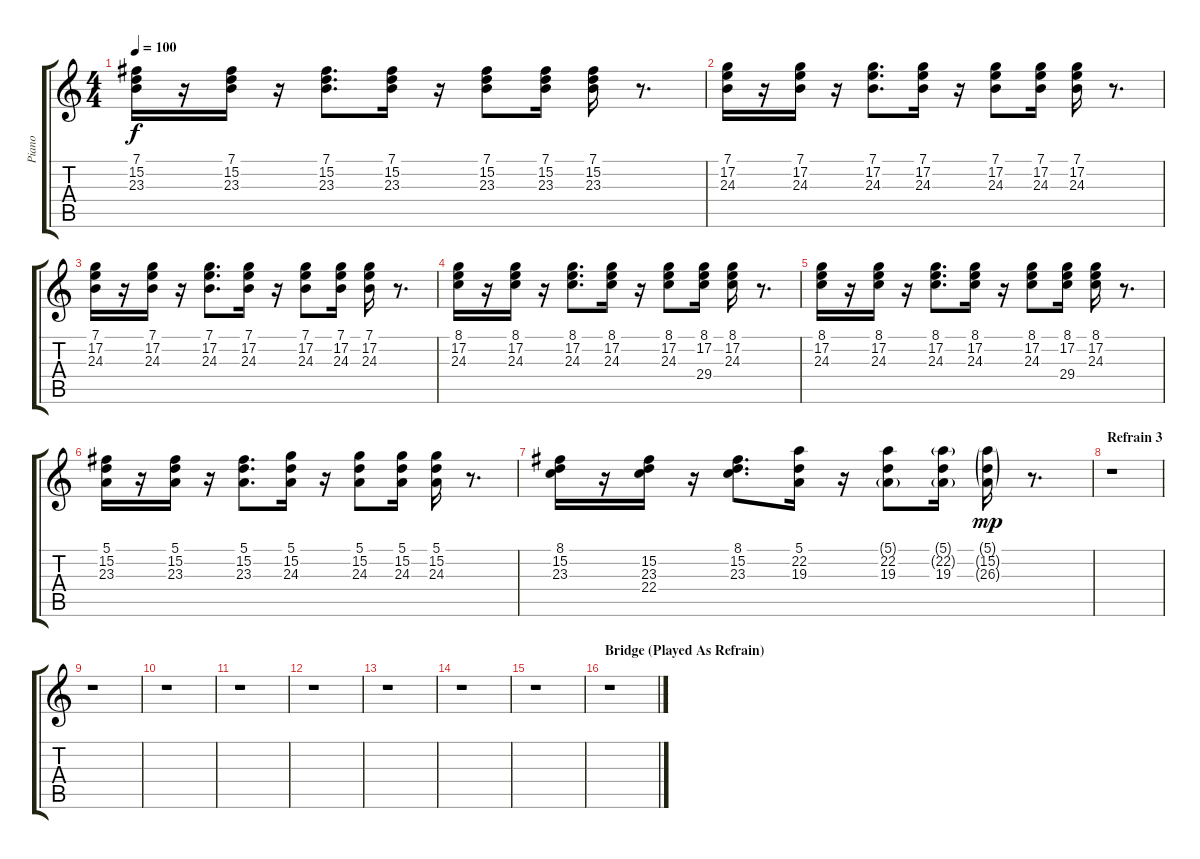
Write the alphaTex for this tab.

\track ("Piano" "Piano") {instrument acousticgrandpiano}
\staff {score tabs}
\tuning (E4 B3 G3 D3 A2 E2) {hide}
\ts (4 4)
\tempo 100
\clef g2
\ks c
(7.1 15.2 23.3).16{dy f} r.16 (7.1 15.2 23.3).16 r.16 (7.1 15.2 23.3).8{d} (7.1 15.2 23.3).16 r.16 (7.1 15.2 23.3).8 (7.1 15.2 23.3).16 (7.1 15.2 23.3).16 r.8{d} |
(7.1 17.2 24.3).16 r.16 (7.1 17.2 24.3).16 r.16 (7.1 17.2 24.3).8{d} (7.1 17.2 24.3).16 r.16 (7.1 17.2 24.3).8 (7.1 17.2 24.3).16 (7.1 17.2 24.3).16 r.8{d} |
(7.1 17.2 24.3).16 r.16 (7.1 17.2 24.3).16 r.16 (7.1 17.2 24.3).8{d} (7.1 17.2 24.3).16 r.16 (7.1 17.2 24.3).8 (7.1 17.2 24.3).16 (7.1 17.2 24.3).16 r.8{d} |
(8.1 17.2 24.3).16 r.16 (8.1 17.2 24.3).16 r.16 (8.1 17.2 24.3).8{d} (8.1 17.2 24.3).16 r.16 (8.1 17.2 24.3).8 (8.1 17.2 29.4).16 (8.1 17.2 24.3).16 r.8{d} |
(8.1 17.2 24.3).16 r.16 (8.1 17.2 24.3).16 r.16 (8.1 17.2 24.3).8{d} (8.1 17.2 24.3).16 r.16 (8.1 17.2 24.3).8 (8.1 17.2 29.4).16 (8.1 17.2 24.3).16 r.8{d} |
(5.1 15.2 23.3).16 r.16 (5.1 15.2 23.3).16 r.16 (5.1 15.2 23.3).8{d} (5.1 15.2 24.3).16 r.16 (5.1 15.2 24.3).8 (5.1 15.2 24.3).16 (5.1 15.2 24.3).16 r.8{d} |
(8.1 15.2 23.3).16 r.16 (15.2 23.3 22.4).16 r.16 (8.1 15.2 23.3).8{d} (5.1 22.2 19.3).16 r.16 (5.1{g} 22.2 19.3).8 (5.1{g} 22.2{g} 19.3).16 (5.1{g} 15.2{g} 26.3{g}).16{dy mp} r.8{d} |
\section ("" "Refrain 3")
r.1 |
r.1 |
r.1 |
r.1 |
r.1 |
r.1 |
r.1 |
r.1 |
\section ("" "Bridge (Played As Refrain)")
r.1
